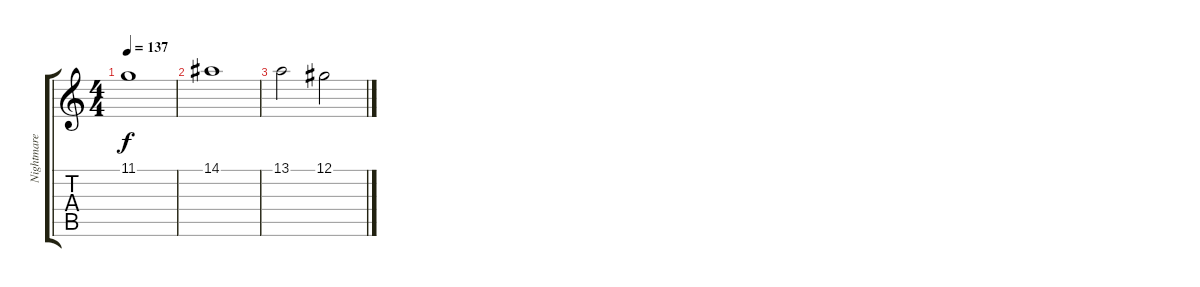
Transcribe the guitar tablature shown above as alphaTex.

\track ("Nightmare Industries Syntezer 4" "Nightmare ") {instrument stringensemble2}
\staff {score tabs}
\tuning (Ab4 Eb4 B3 Gb3 Db3 Ab2) {hide}
\ts (4 4)
\tempo 137
\clef g2
\ks c
11.1{t}.1{dy f} |
14.1.1 |
13.1.2 12.1.2
